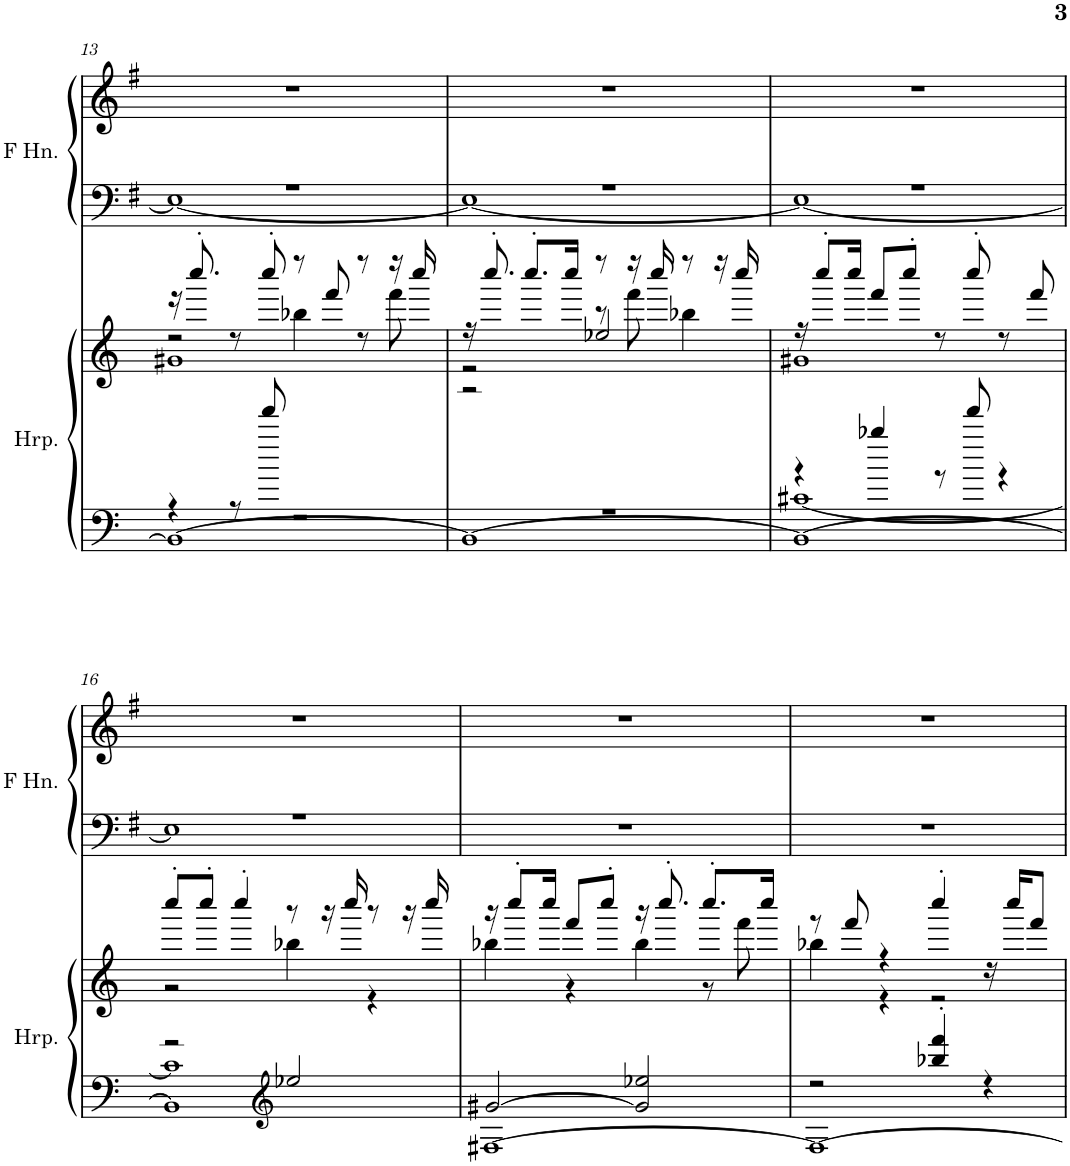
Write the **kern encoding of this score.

**kern	**kern	**kern	**kern
*part2	*part2	*part1	*part1
*staff4	*staff3	*staff2	*staff1
*I"Harp	*	*I"Horn in F	*
*I'Hrp.	*	*	*
!!LO:PB:g=z
*clefG2	*clefG2	*clefF4	*clefG2
*	*	*Trd4c7	*Trd4c7
*k[]	*k[]	*k[f#]	*k[f#]
*M4/4	*M4/4	*M4/4	*M4/4
=13	=13	=13	=13
*^	*^	*^	*
*	*	*	*^	*	*	*
4r	1BB_	16r	2r	1g#X	1r	1E_	1r
.	.	8.cccc'/	.	.	.	.	.
8r	.	8r	.	.	.	.	.
8fff/	.	8cccc'/	.	.	.	.	.
2r	.	8r	4bb-X\	.	.	.	.
.	.	8fff/	.	.	.	.	.
.	.	8r	8r	.	.	.	.
.	.	16r	8fff\	.	.	.	.
.	.	16cccc/	.	.	.	.	.
=14	=14	=14	=14	=14	=14	=14	=14
1r	1BB_	16r	2r	2r	1r	1E_	1r
.	.	8.cccc'/	.	.	.	.	.
.	.	8.cccc'/L	.	.	.	.	.
.	.	16cccc/Jk	.	.	.	.	.
.	.	8r	8r	2ee-X/	.	.	.
.	.	16r	8fff\	.	.	.	.
.	.	16cccc/	.	.	.	.	.
.	.	8r	4bb-X\	.	.	.	.
.	.	16r	.	.	.	.	.
.	.	16cccc/	.	.	.	.	.
*	*	*	*v	*v	*	*	*
=15	=15	=15	=15	=15	=15	=15
*	*^	*	*	*	*	*
4r	[1c#X	1BB_	16r	1g#X	1r	1E_	1r
.	.	.	8cccc'/L	.	.	.	.
.	.	.	16cccc/Jk	.	.	.	.
4bb-X/	.	.	8fff/L	.	.	.	.
.	.	.	8cccc'/J	.	.	.	.
8r	.	.	8r	.	.	.	.
8fff/	.	.	8cccc'/	.	.	.	.
4r	.	.	8r	.	.	.	.
.	.	.	8fff/	.	.	.	.
!!LO:LB:g=z
=16	=16	=16	=16	=16	=16	=16	=16
2r	1c#]	1BB]	8cccc'/L	2r	1r	1E]	1r
.	.	.	8cccc'/J	.	.	.	.
.	.	.	4cccc'/	.	.	.	.
*clefG2	*	*	*	*	*	*	*
2ee-X/	.	.	8r	4bb-X\	.	.	.
.	.	.	16r	.	.	.	.
.	.	.	16cccc/	.	.	.	.
.	.	.	8r	4r	.	.	.
.	.	.	16r	.	.	.	.
.	.	.	16cccc/	.	.	.	.
*	*v	*v	*	*	*v	*v	*
=17	=17	=17	=17	=17	=17
[2g#X/	[1F#X	16r	4bb-X\	1r	1r
.	.	8cccc'/L	.	.	.
.	.	16cccc/Jk	.	.	.
.	.	8fff/L	4r	.	.
.	.	8cccc'/J	.	.	.
2g#/] 2ee-X/	.	16r	4bb-\	.	.
.	.	8.cccc'/	.	.	.
.	.	8.cccc'/L	8r	.	.
.	.	.	8fff\	.	.
.	.	16cccc/Jk	.	.	.
=18	=18	=18	=18	=18	=18
2r	1F#_	8r	4bb-X\	1r	1r
.	.	8fff/	.	.	.
.	.	4r	4r	.	.
4bb-X/' 4fff/'	.	4cccc'/	2r	.	.
4r	.	16r	.	.	.
.	.	16cccc/KL	.	.	.
.	.	8fff/J	.	.	.
*v	*v	*	*	*	*
*	*v	*v	*	*
=	=	=	=
*-	*-	*-	*-
